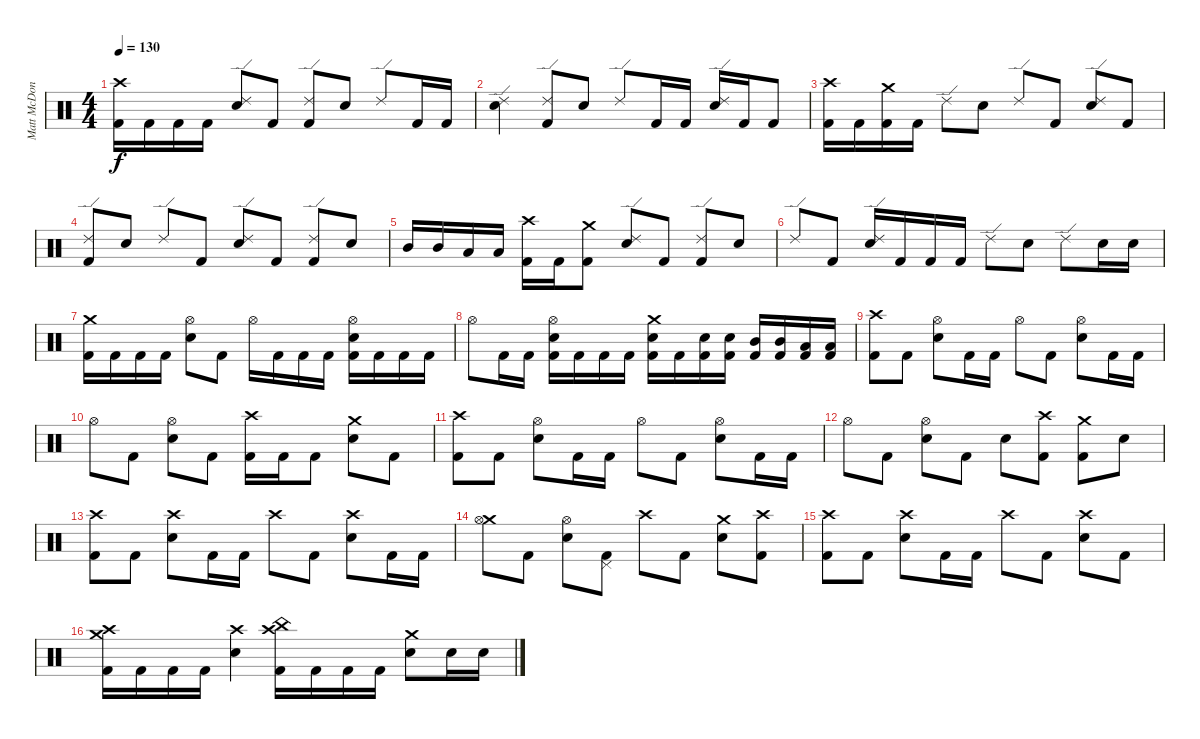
\track ("Matt McDonough" "Matt McDon") {instrument percussion}
\staff {score}
\articulation defaults
\ts (4 4)
\tempo 130
\clef neutral
\ks c
("Crash high (hit)" "Kick (hit) 2").16{dy f} "Kick (hit) 2".16 "Kick (hit) 2".16 "Kick (hit) 2".16 ("Ride (edge) 2" "Snare (hit) 2").8 "Kick (hit) 2".8 ("Ride (edge) 2" "Kick (hit) 2").8 "Snare (hit) 2".8 "Ride (edge) 2".8 "Kick (hit) 2".16 "Kick (hit) 2".16 |
("Ride (edge) 2" "Snare (hit) 2").4 ("Ride (edge) 2" "Kick (hit) 2").8 "Snare (hit) 2".8 "Ride (edge) 2".8 "Kick (hit) 2".16 "Kick (hit) 2".16 ("Ride (edge) 2" "Snare (hit) 2").16 "Kick (hit) 2".16 "Kick (hit) 2".8 |
("Crash high (hit)" "Kick (hit) 2").16 "Kick (hit) 2".16 ("Crash medium (hit)" "Kick (hit) 2").16 "Kick (hit) 2".16 "Ride (edge) 2".8 "Snare (hit) 2".8 "Ride (edge) 2".8 "Kick (hit) 2".8 ("Ride (edge) 2" "Snare (hit) 2").8 "Kick (hit) 2".8 |
("Ride (edge) 2" "Kick (hit) 2").8 "Snare (hit) 2".8 "Ride (edge) 2".8 "Kick (hit) 2".8 ("Ride (edge) 2" "Snare (hit) 2").8 "Kick (hit) 2".8 ("Ride (edge) 2" "Kick (hit) 2").8 "Snare (hit) 2".8 |
"Mid Tom (hit)".16 "Mid Tom (hit)".16 "Low Tom (hit)".16 "Low Tom (hit)".16 ("Crash high (hit)" "Kick (hit) 2").16 "Kick (hit) 2".16 ("Crash medium (hit)" "Kick (hit) 2").8 ("Ride (edge) 2" "Snare (hit) 2").8 "Kick (hit) 2".8 ("Ride (edge) 2" "Kick (hit) 2").8 "Snare (hit) 2".8 |
"Ride (edge) 2".8 "Kick (hit) 2".8 ("Ride (edge) 2" "Snare (hit) 2").16 "Kick (hit) 2".16 "Kick (hit) 2".16 "Kick (hit) 2".16 "Ride (edge) 2".8 "Snare (hit) 2".8 "Ride (edge) 2".8 "Snare (hit) 2".16 "Snare (hit) 2".16 |
("Crash medium (hit)" "Kick (hit) 2").16 "Kick (hit) 2".16 "Kick (hit) 2".16 "Kick (hit) 2".16 ("Hi-Hat (open)" "Snare (hit) 2").8 "Kick (hit) 2".8 "Hi-Hat (open)".16 "Kick (hit) 2".16 "Kick (hit) 2".16 "Kick (hit) 2".16 ("Hi-Hat (open)" "Snare (hit) 2" "Kick (hit) 2").16 "Kick (hit) 2".16 "Kick (hit) 2".16 "Kick (hit) 2".16 |
"Hi-Hat (open)".8 "Kick (hit) 2".16 "Kick (hit) 2".16 ("Hi-Hat (open)" "Snare (hit) 2" "Kick (hit) 2").16 "Kick (hit) 2".16 "Kick (hit) 2".16 "Kick (hit) 2".16 ("Crash medium (hit)" "Snare (hit) 2" "Kick (hit) 2").16 "Kick (hit) 2".16 ("Snare (hit) 2" "Kick (hit) 2").16 ("Snare (hit) 2" "Kick (hit) 2").16 ("Mid Tom (hit)" "Kick (hit) 2").16 ("Mid Tom (hit)" "Kick (hit) 2").16 ("Low Tom (hit)" "Kick (hit) 2").16 ("Low Tom (hit)" "Kick (hit) 2").16 |
("Crash high (hit)" "Kick (hit) 2").8 "Kick (hit) 2".8 ("Hi-Hat (open)" "Snare (hit) 2").8 "Kick (hit) 2".16 "Kick (hit) 2".16 "Hi-Hat (open)".8 "Kick (hit) 2".8 ("Hi-Hat (open)" "Snare (hit) 2").8 "Kick (hit) 2".16 "Kick (hit) 2".16 |
"Hi-Hat (open)".8 "Kick (hit) 2".8 ("Hi-Hat (open)" "Snare (hit) 2").8 "Kick (hit) 2".8 ("Crash high (hit)" "Kick (hit) 2").16 "Kick (hit) 2".16 "Kick (hit) 2".8 ("Crash medium (hit)" "Snare (hit) 2").8 "Kick (hit) 2".8 |
("Crash high (hit)" "Kick (hit) 2").8 "Kick (hit) 2".8 ("Hi-Hat (open)" "Snare (hit) 2").8 "Kick (hit) 2".16 "Kick (hit) 2".16 "Hi-Hat (open)".8 "Kick (hit) 2".8 ("Hi-Hat (open)" "Snare (hit) 2").8 "Kick (hit) 2".16 "Kick (hit) 2".16 |
"Hi-Hat (open)".8 "Kick (hit) 2".8 ("Hi-Hat (open)" "Snare (hit) 2").8 "Kick (hit) 2".8 "Snare (hit) 2".8 ("Crash high (hit)" "Kick (hit) 2").8 ("Crash medium (hit)" "Kick (hit) 2").8 "Snare (hit) 2".8 |
("Crash high (hit)" "Kick (hit) 2").8 "Kick (hit) 2".8 ("Crash high (hit)" "Snare (hit) 2").8 "Kick (hit) 2".16 "Kick (hit) 2".16 "Crash high (hit)".8 "Kick (hit) 2".8 ("Crash high (hit)" "Snare (hit) 2").8 "Kick (hit) 2".16 "Kick (hit) 2".16 |
("Crash medium (hit)" "Hi-Hat (open)").8 "Kick (hit) 2".8 ("Hi-Hat (open)" "Snare (hit) 2").8 ("Pedal Hi-Hat (hit)" "Kick (hit) 2").8 "Crash high (hit)".8 "Kick (hit) 2".8 ("Crash medium (hit)" "Snare (hit) 2").8 ("Crash high (hit)" "Kick (hit) 2").8 |
("Crash high (hit)" "Kick (hit) 2").8 "Kick (hit) 2".8 ("Crash high (hit)" "Snare (hit) 2").8 "Kick (hit) 2".16 "Kick (hit) 2".16 "Crash high (hit)".8 "Kick (hit) 2".8 ("Crash high (hit)" "Snare (hit) 2").8 "Kick (hit) 2".8 |
("Crash medium (hit)" "Crash high (hit)" "Kick (hit) 2").16 "Kick (hit) 2".16 "Kick (hit) 2".16 "Kick (hit) 2".16 ("Crash high (hit)" "Snare (hit) 2").4 ("China (hit)" "Crash high (hit)" "Kick (hit) 2").16 "Kick (hit) 2".16 "Kick (hit) 2".16 "Kick (hit) 2".16 ("Crash medium (hit)" "Snare (hit) 2").8 "Snare (hit) 2".16 "Snare (hit) 2".16
